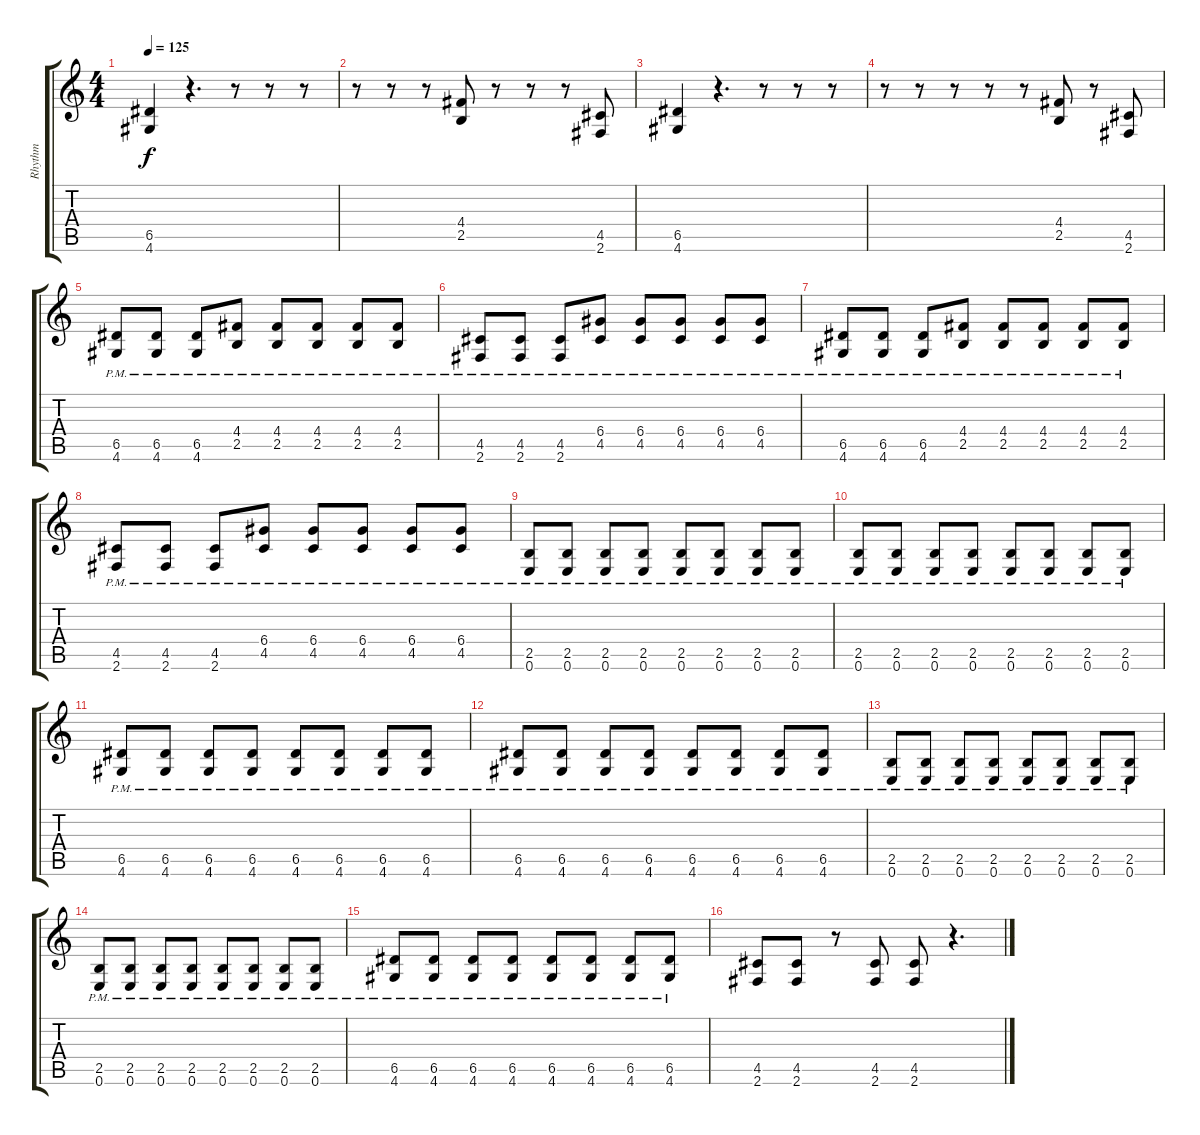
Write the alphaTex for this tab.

\track ("Rhythm" "Rhythm") {instrument overdrivenguitar}
\staff {score tabs}
\tuning (E4 B3 G3 D3 A2 E2) {hide}
\ts (4 4)
\tempo 125
\clef g2
\ks c
(6.5 4.6).4{dy f volume 13 balance 16} r.4{d} r.8 r.8 r.8 |
r.8 r.8 r.8 (4.4 2.5).8 r.8 r.8 r.8 (4.5 2.6).8 |
(6.5 4.6).4{volume 13 balance 16} r.4{d} r.8 r.8 r.8 |
r.8 r.8 r.8 r.8 r.8 (4.4 2.5).8 r.8 (4.5 2.6).8 |
(6.5{pm} 4.6{pm}).8 (6.5{pm} 4.6{pm}).8 (6.5{pm} 4.6{pm}).8 (4.4{pm} 2.5{pm}).8 (4.4{pm} 2.5{pm}).8 (4.4{pm} 2.5{pm}).8 (4.4{pm} 2.5{pm}).8 (4.4{pm} 2.5{pm}).8 |
(4.5{pm} 2.6{pm}).8 (4.5{pm} 2.6{pm}).8 (4.5{pm} 2.6{pm}).8 (6.4{pm} 4.5{pm}).8 (6.4{pm} 4.5{pm}).8 (6.4{pm} 4.5{pm}).8 (6.4{pm} 4.5{pm}).8 (6.4{pm} 4.5{pm}).8 |
(6.5{pm} 4.6{pm}).8 (6.5{pm} 4.6{pm}).8 (6.5{pm} 4.6{pm}).8 (4.4{pm} 2.5{pm}).8 (4.4{pm} 2.5{pm}).8 (4.4{pm} 2.5{pm}).8 (4.4{pm} 2.5{pm}).8 (4.4{pm} 2.5{pm}).8 |
(4.5{pm} 2.6{pm}).8 (4.5{pm} 2.6{pm}).8 (4.5{pm} 2.6{pm}).8 (6.4{pm} 4.5{pm}).8 (6.4{pm} 4.5{pm}).8 (6.4{pm} 4.5{pm}).8 (6.4{pm} 4.5{pm}).8 (6.4{pm} 4.5{pm}).8 |
(2.5{pm} 0.6{pm}).8{balance 8} (2.5{pm} 0.6{pm}).8 (2.5{pm} 0.6{pm}).8 (2.5{pm} 0.6{pm}).8 (2.5{pm} 0.6{pm}).8 (2.5{pm} 0.6{pm}).8 (2.5{pm} 0.6{pm}).8 (2.5{pm} 0.6{pm}).8 |
(2.5{pm} 0.6{pm}).8 (2.5{pm} 0.6{pm}).8 (2.5{pm} 0.6{pm}).8 (2.5{pm} 0.6{pm}).8 (2.5{pm} 0.6{pm}).8 (2.5{pm} 0.6{pm}).8 (2.5{pm} 0.6{pm}).8 (2.5{pm} 0.6{pm}).8 |
(6.5{pm} 4.6{pm}).8 (6.5{pm} 4.6{pm}).8 (6.5{pm} 4.6{pm}).8 (6.5{pm} 4.6{pm}).8 (6.5{pm} 4.6{pm}).8 (6.5{pm} 4.6{pm}).8 (6.5{pm} 4.6{pm}).8 (6.5 4.6{pm}).8 |
(6.5{pm} 4.6{pm}).8 (6.5{pm} 4.6{pm}).8 (6.5{pm} 4.6{pm}).8 (6.5{pm} 4.6{pm}).8 (6.5{pm} 4.6{pm}).8 (6.5{pm} 4.6{pm}).8 (6.5{pm} 4.6{pm}).8 (6.5 4.6{pm}).8 |
(2.5{pm} 0.6{pm}).8 (2.5{pm} 0.6{pm}).8 (2.5{pm} 0.6{pm}).8 (2.5{pm} 0.6{pm}).8 (2.5{pm} 0.6{pm}).8 (2.5{pm} 0.6{pm}).8 (2.5{pm} 0.6{pm}).8 (2.5{pm} 0.6{pm}).8 |
(2.5{pm} 0.6{pm}).8 (2.5{pm} 0.6{pm}).8 (2.5{pm} 0.6{pm}).8 (2.5{pm} 0.6{pm}).8 (2.5{pm} 0.6{pm}).8 (2.5{pm} 0.6{pm}).8 (2.5{pm} 0.6{pm}).8 (2.5{pm} 0.6{pm}).8 |
(6.5{pm} 4.6{pm}).8 (6.5{pm} 4.6{pm}).8 (6.5{pm} 4.6{pm}).8 (6.5{pm} 4.6{pm}).8 (6.5{pm} 4.6{pm}).8 (6.5{pm} 4.6{pm}).8 (6.5{pm} 4.6{pm}).8 (6.5 4.6{pm}).8 |
(4.5 2.6).8 (4.5 2.6).8 r.8 (4.5 2.6).8 (4.5 2.6).8 r.4{d}
